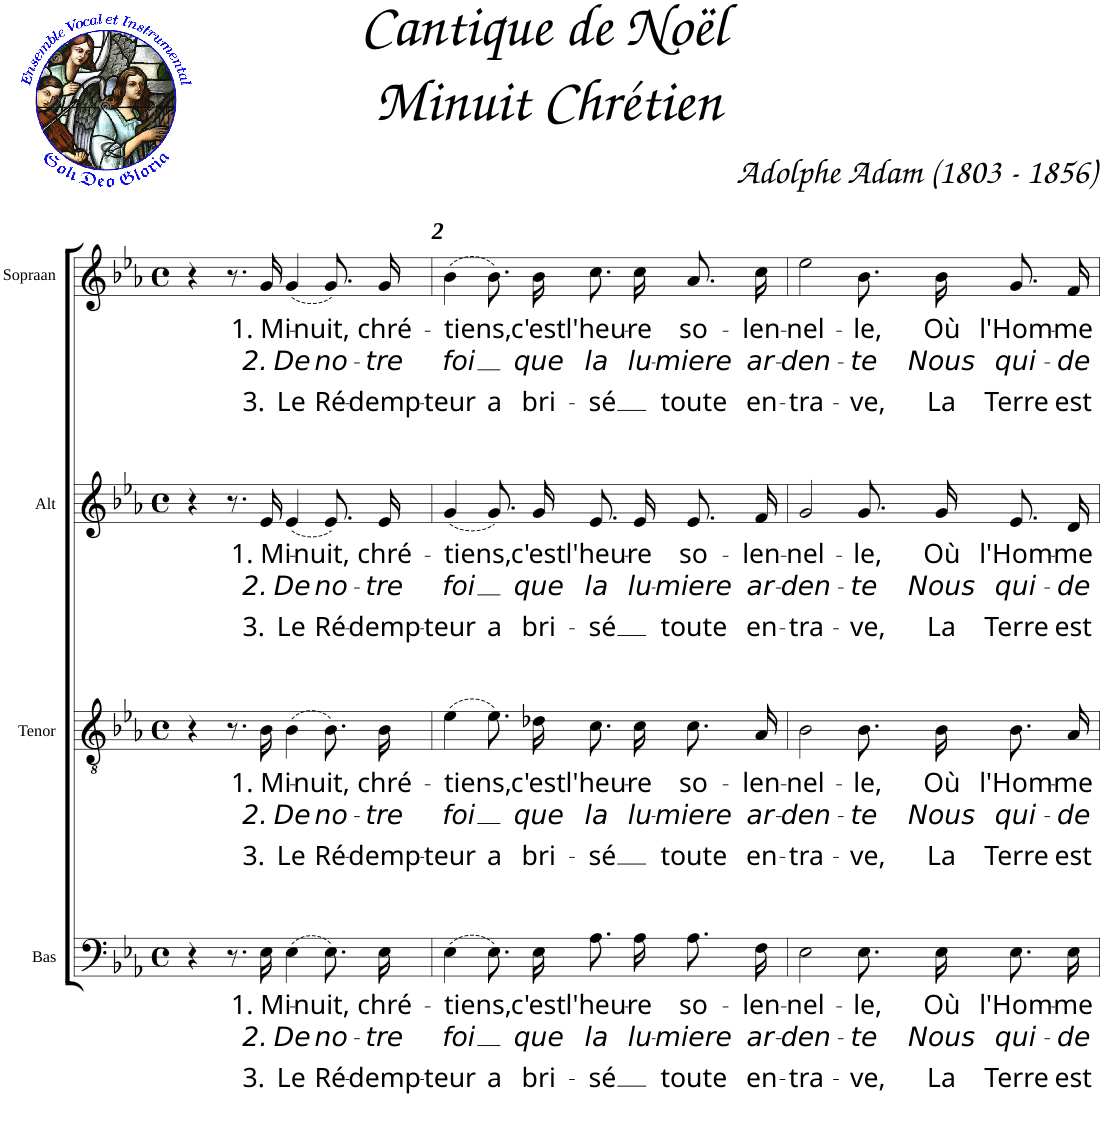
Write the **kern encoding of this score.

**kern	**text	**text	**text	**kern	**text	**text	**text	**kern	**text	**text	**text	**kern	**text	**text	**text
*part4	*part4	*part4	*part4	*part3	*part3	*part3	*part3	*part2	*part2	*part2	*part2	*part1	*part1	*part1	*part1
*staff4	*staff4	*staff4	*staff4	*staff3	*staff3	*staff3	*staff3	*staff2	*staff2	*staff2	*staff2	*staff1	*staff1	*staff1	*staff1
*I"Bas	*	*	*	*I"Tenor	*	*	*	*I"Alt	*	*	*	*I"Sopraan	*	*	*
*I'B	*	*	*	*I'T	*	*	*	*I'A	*	*	*	*	*	*	*
*clefF4	*	*	*	*clefGv2	*	*	*	*clefG2	*	*	*	*clefG2	*	*	*
*k[b-e-a-]	*	*	*	*k[b-e-a-]	*	*	*	*k[b-e-a-]	*	*	*	*k[b-e-a-]	*	*	*
*E-:	*	*	*	*E-:	*	*	*	*E-:	*	*	*	*E-:	*	*	*
*M4/4	*	*	*	*M4/4	*	*	*	*M4/4	*	*	*	*M4/4	*	*	*
*met(c)	*	*	*	*met(c)	*	*	*	*met(c)	*	*	*	*met(c)	*	*	*
=1	=1	=1	=1	=1	=1	=1	=1	=1	=1	=1	=1	=1	=1	=1	=1
4r	.	.	.	4r	.	.	.	4r	.	.	.	4r	.	.	.
8.r	.	.	.	8.r	.	.	.	8.r	.	.	.	8.r	.	.	.
!	!LO:LY:b	!LO:LY:b	!LO:LY:b	!	!LO:LY:b	!LO:LY:b	!LO:LY:b	!	!LO:LY:b	!LO:LY:b	!LO:LY:b	!	!LO:LY:b	!LO:LY:b	!LO:LY:b
16E-\	1. Mi-	2.	3.	16B-\	1. Mi-	2.	3.	16e-/	1. Mi-	2.	3.	16g/	1. Mi-	2.	3.
!	!LO:LY:b	!LO:LY:b	!LO:LY:b	!	!LO:LY:b	!LO:LY:b	!LO:LY:b	!	!LO:LY:b	!LO:LY:b	!LO:LY:b	!	!LO:LY:b	!LO:LY:b	!LO:LY:b
(>4E-\	-nuit,	De	Le	(>4B-\	-nuit,	De	Le	(<4e-/	-nuit,	De	Le	(<4g/	-nuit,	De	Le
!	!	!LO:LY:b	!LO:LY:b	!	!	!LO:LY:b	!LO:LY:b	!	!	!LO:LY:b	!LO:LY:b	!	!	!LO:LY:b	!LO:LY:b
8.E-\L)	.	no-	Ré-	8.B-\L)	.	no-	Ré-	8.e-/L)	.	no-	Ré-	8.g/L)	.	no-	Ré-
!	!LO:LY:b	!LO:LY:b	!LO:LY:b	!	!LO:LY:b	!LO:LY:b	!LO:LY:b	!	!LO:LY:b	!LO:LY:b	!LO:LY:b	!	!LO:LY:b	!LO:LY:b	!LO:LY:b
16E-\Jk	chré-	-tre	-demp-	16B-\Jk	chré-	-tre	-demp-	16e-/Jk	chré-	-tre	-demp-	16g/Jk	chré-	-tre	-demp-
=2	=2	=2	=2	=2	=2	=2	=2	=2	=2	=2	=2	=2	=2	=2	=2
!	!LO:LY:b	!LO:LY:b	!LO:LY:b	!	!LO:LY:b	!LO:LY:b	!LO:LY:b	!	!LO:LY:b	!LO:LY:b	!LO:LY:b	!	!LO:LY:b	!LO:LY:b	!LO:LY:b
(>4E-\	-tiens,	foi	-teur	(>4e-\	-tiens,	foi	-teur	(<4g/	-tiens,	foi	-teur	(>4b-\	-tiens,	foi	-teur
!	!	!	!LO:LY:b	!	!	!	!LO:LY:b	!	!	!	!LO:LY:b	!	!	!	!LO:LY:b
8.E-\L)	.	.	a	8.e-\L)	.	.	a	8.g/L)	.	.	a	8.b-\L)	.	.	a
!	!LO:LY:b	!LO:LY:b	!LO:LY:b	!	!LO:LY:b	!LO:LY:b	!LO:LY:b	!	!LO:LY:b	!LO:LY:b	!LO:LY:b	!	!LO:LY:b	!LO:LY:b	!LO:LY:b
16E-\Jk	c'est	que	bri-	16d-X\Jk	c'est	que	bri-	16g/Jk	c'est	que	bri-	16b-\Jk	c'est	que	bri-
!	!LO:LY:b	!LO:LY:b	!LO:LY:b	!	!LO:LY:b	!LO:LY:b	!LO:LY:b	!	!LO:LY:b	!LO:LY:b	!LO:LY:b	!	!LO:LY:b	!LO:LY:b	!LO:LY:b
8.A-\L	l'heu-	la	-sé	8.c\L	l'heu-	la	-sé	8.e-/L	l'heu-	la	-sé	8.cc\L	l'heu-	la	-sé
!	!LO:LY:b	!LO:LY:b	!	!	!LO:LY:b	!LO:LY:b	!	!	!LO:LY:b	!LO:LY:b	!	!	!LO:LY:b	!LO:LY:b	!
16A-\Jk	-re	lu-	.	16c\Jk	-re	lu-	.	16e-/Jk	-re	lu-	.	16cc\Jk	-re	lu-	.
!	!LO:LY:b	!LO:LY:b	!LO:LY:b	!	!LO:LY:b	!LO:LY:b	!LO:LY:b	!	!LO:LY:b	!LO:LY:b	!LO:LY:b	!	!LO:LY:b	!LO:LY:b	!LO:LY:b
8.A-\L	so-	-miere	toute	8.c\L	so-	-miere	toute	8.e-/L	so-	-miere	toute	8.a-\L	so-	-miere	toute
!	!LO:LY:b	!LO:LY:b	!LO:LY:b	!	!LO:LY:b	!LO:LY:b	!LO:LY:b	!	!LO:LY:b	!LO:LY:b	!LO:LY:b	!	!LO:LY:b	!LO:LY:b	!LO:LY:b
16F\Jk	-len-	ar-	en-	16A-\Jk	-len-	ar-	en-	16f/Jk	-len-	ar-	en-	16cc\Jk	-len-	ar-	en-
=3	=3	=3	=3	=3	=3	=3	=3	=3	=3	=3	=3	=3	=3	=3	=3
!	!LO:LY:b	!LO:LY:b	!LO:LY:b	!	!LO:LY:b	!LO:LY:b	!LO:LY:b	!	!LO:LY:b	!LO:LY:b	!LO:LY:b	!	!LO:LY:b	!LO:LY:b	!LO:LY:b
2E-\	-nel-	-den-	-tra-	2B-\	-nel-	-den-	-tra-	2g/	-nel-	-den-	-tra-	2ee-\	-nel-	-den-	-tra-
!	!LO:LY:b	!LO:LY:b	!LO:LY:b	!	!LO:LY:b	!LO:LY:b	!LO:LY:b	!	!LO:LY:b	!LO:LY:b	!LO:LY:b	!	!LO:LY:b	!LO:LY:b	!LO:LY:b
8.E-\L	-le,	-te	-ve,	8.B-\L	-le,	-te	-ve,	8.g/L	-le,	-te	-ve,	8.b-\L	-le,	-te	-ve,
!	!LO:LY:b	!LO:LY:b	!LO:LY:b	!	!LO:LY:b	!LO:LY:b	!LO:LY:b	!	!LO:LY:b	!LO:LY:b	!LO:LY:b	!	!LO:LY:b	!LO:LY:b	!LO:LY:b
16E-\Jk	Où	Nous	La	16B-\Jk	Où	Nous	La	16g/Jk	Où	Nous	La	16b-\Jk	Où	Nous	La
!	!LO:LY:b	!LO:LY:b	!LO:LY:b	!	!LO:LY:b	!LO:LY:b	!LO:LY:b	!	!LO:LY:b	!LO:LY:b	!LO:LY:b	!	!LO:LY:b	!LO:LY:b	!LO:LY:b
8.E-\L	l'Hom-	qui-	Terre	8.B-/L	l'Hom-	qui-	Terre	8.e-/L	l'Hom-	qui-	Terre	8.g/L	l'Hom-	qui-	Terre
!	!LO:LY:b	!LO:LY:b	!LO:LY:b	!	!LO:LY:b	!LO:LY:b	!LO:LY:b	!	!LO:LY:b	!LO:LY:b	!LO:LY:b	!	!LO:LY:b	!LO:LY:b	!LO:LY:b
16E-\Jk	-me	-de	est	16A-/Jk	-me	-de	est	16d/Jk	-me	-de	est	16f/Jk	-me	-de	est
=	=	=	=	=	=	=	=	=	=	=	=	=	=	=	=
*-	*-	*-	*-	*-	*-	*-	*-	*-	*-	*-	*-	*-	*-	*-	*-
